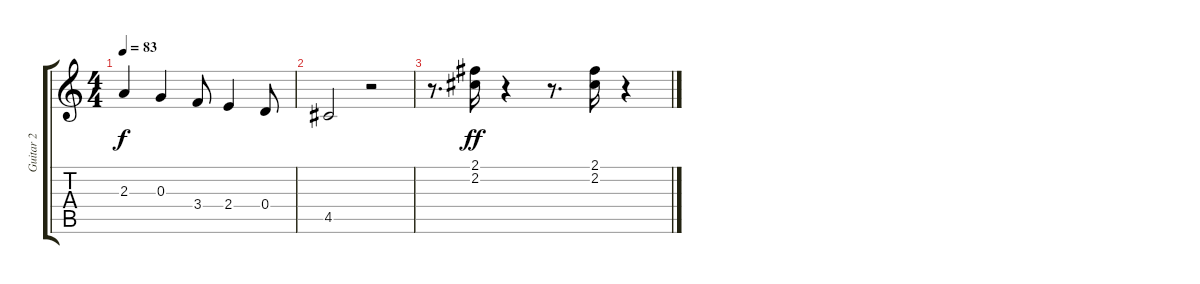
\track ("Guitar 2" "Guitar 2") {instrument overdrivenguitar}
\staff {score tabs}
\tuning (E4 B3 G3 D3 A2 E2) {hide}
\ts (4 4)
\tempo 83
\clef g2
\ks c
2.3.4{dy f} 0.3.4 3.4.8 2.4.4 0.4.8 |
4.5.2 r.2 |
r.8{d} (2.1 2.2).16{dy ff} r.4 r.8{d} (2.1 2.2).16 r.4
